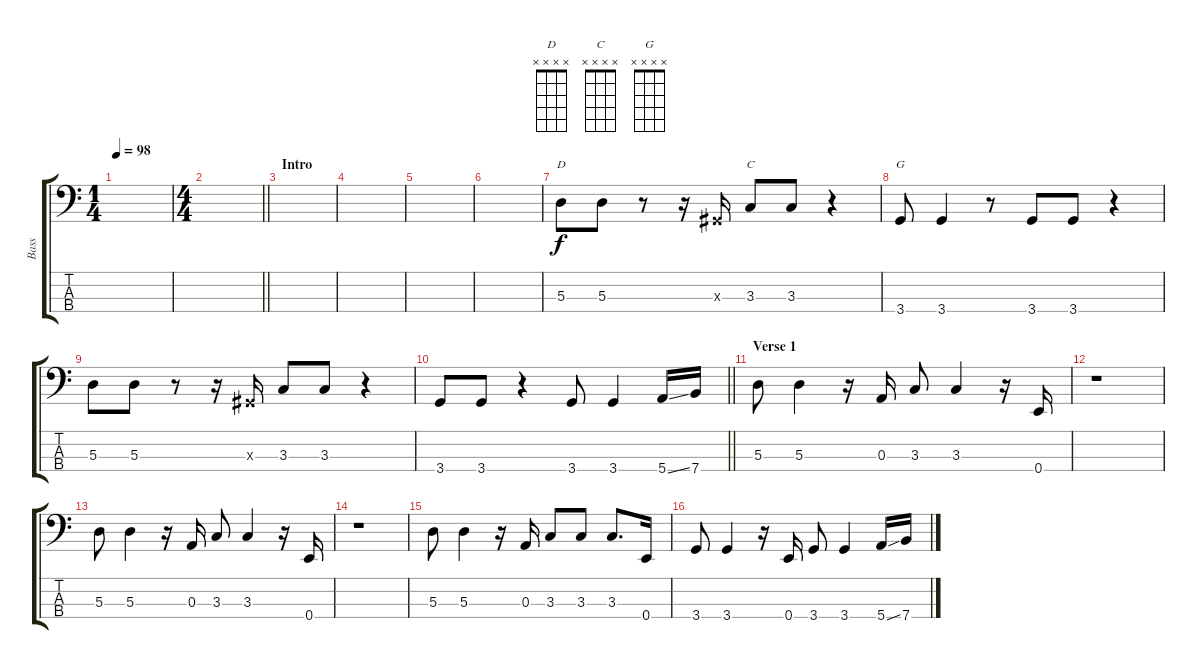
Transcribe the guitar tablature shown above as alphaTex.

\track ("Bass" "Bass") {instrument electricbassfinger}
\staff {score tabs}
\tuning (G2 D2 A1 E1) {hide}
\chord ("D" x x x x)
\chord ("C" x x x x)
\chord ("G" x x x x)
\ts (1 4)
\tempo 98
\clef f4
\ks c
|
\ts (4 4)
\barLineRight lightlight
|
\section ("" "Intro")
|
|
|
|
5.3.8{ch "D"} 5.3.8 r.8 r.16 -1.3{x}.16 3.3.8{ch "C"} 3.3.8 r.4 |
3.4.8{ch "G"} 3.4.4 r.8 3.4.8 3.4.8 r.4 |
5.3.8 5.3.8 r.8 r.16 -1.3{x}.16 3.3.8 3.3.8 r.4 |
\barLineRight lightlight
3.4.8 3.4.8 r.4 3.4.8 3.4.4 5.4{ss}.16 7.4.16 |
\section ("" "Verse 1")
5.3.8 5.3.4 r.16 0.3.16 3.3.8 3.3.4 r.16 0.4.16 |
r.1 |
5.3.8 5.3.4 r.16 0.3.16 3.3.8 3.3.4 r.16 0.4.16 |
r.1 |
5.3.8 5.3.4 r.16 0.3.16 3.3.8 3.3.8 3.3.8{d} 0.4.16 |
3.4.8 3.4.4 r.16 0.4.16 3.4.8 3.4.4 5.4{ss}.16 7.4.16
